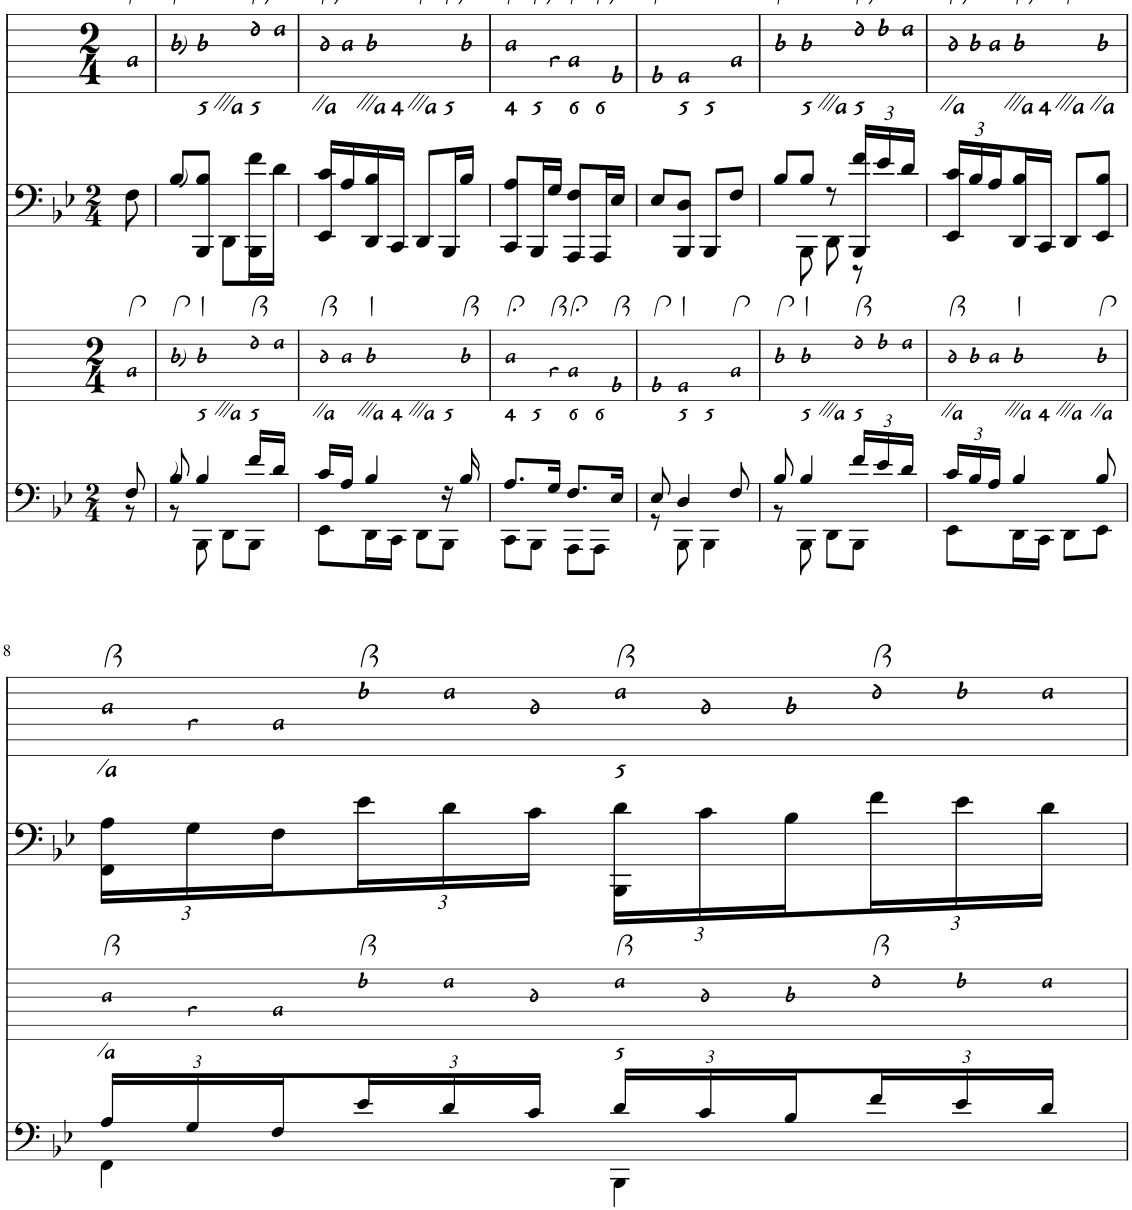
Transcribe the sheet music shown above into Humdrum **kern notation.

**kern	**kern	**kern	**kern
*part2	*part2	*part1	*part1
*staff4	*staff3	*staff2	*staff1
*I"Laute 13-chörig	*	*I"Laute 13-chörig	*
*stria5	*stria6	*	*stria6
*clefF4	*	*clefF4	*
*k[b-e-]	*k[b-e-]	*k[b-e-]	*k[b-e-]
*M2/4	*M2/4	*M2/4	*M2/4
=1	=1	=1	=1
*^	*^	*	*
8F/	8r	8F	8r	8F\	8F
=2	=2	=2	=2	=2	=2
8B-/	8r	8B-	8r	8B-/L	8B-L
4B-/	8BBB-\	4B-	8BBB-	8BBB-/ 8B-/J	8BBB-\ 8B-\J
.	8DD\L	.	8DDL	8DD\L	8DDL
16f/LL	8BBB-\J	16fLL	8BBB-J	16BBB-\ 16f\L	16BBB-\ 16f\L
16d/JJ	.	16dJJ	.	16d\JJ	16dJJ
=3	=3	=3	=3	=3	=3
16c/LL	8EE-\L	16cLL	8EE-XL	16EE-/ 16c/LL	16EE-\ 16c\LL
16A/JJ	.	16AJJ	.	16A/	16AJ
4B-/	16DD\L	4B-	16DDL	16DD/ 16B-/	16DD\ 16B-\L
.	16CC\JJ	.	16CCJJ	16CC/JJ	16CCJJ
.	8DD\L	.	8DDL	8DD/L	8DDL
16r	8BBB-\J	16r	8BBB-J	16BBB-/L	16BBB-L
16B-/	.	16B-	.	16B-/JJ	16B-JJ
=4	=4	=4	=4	=4	=4
8.A/L	8CC\L	8.AL	8CCL	8CC/ 8A/L	8CC\ 8A\L
.	8BBB-\J	.	8BBB-J	16BBB-/L	16BBB-L
16G/Jk	.	16GJk	.	16G/JJ	16GJJ
8.F/L	8AAA\L	8.FL	8AAAL	8AAA/ 8F/L	8AAA\ 8F\L
.	8AAA\J	.	8AAAJ	16AAA/L	16AAAL
16E-/Jk	.	16E-Jk	.	16E-/JJ	16E-JJ
=5	=5	=5	=5	=5	=5
8E-/	8r	8E-	8r	8E-/L	8E-L
4D/	8BBB-\	4D	8BBB-	8BBB-/ 8D/J	8BBB-\ 8D\J
.	4BBB-\	.	4BBB-	8BBB-/L	8BBB-L
8F/	.	8F	.	8F/J	8FJ
=6	=6	=6	=6	=6	=6
*	*	*	*	*^	*^
8B-/	8r	8B-	8r	8B-/L	8ryy	8B-L	8ryy
4B-/	8BBB-\	4B-	8BBB-	8B-/J	8BBB-\	8B-J	8BBB-
.	8DD\L	.	8DDL	8r	8DD\	8r	8DD
*Xbrackettup	*	*Xbrackettup	*	*Xbrackettup	*	*Xbrackettup	*
24f/LL	8BBB-\J	24fLL	8BBB-J	24BBB-/ 24f/LL	8r	24BBB-\ 24f\LL	8r
24e-/	.	24e-	.	24e-/	.	24e-	.
24d/JJ	.	24dJJ	.	24d/JJ	.	24dJJ	.
*	*	*	*	*v	*v	*	*
*	*	*	*	*	*v	*v
=7	=7	=7	=7	=7	=7
24c/LL	8EE-\L	24cLL	8EE-L	24EE-/ 24c/LL	24EE-\ 24c\LL
24B-/	.	24B-	.	24B-/	24B-
24A/JJ	.	24AJJ	.	24A/	24AJ
4B-/	16DD\L	4B-	16DDL	16DD/ 16B-/	16DD\ 16B-\L
.	16CC\JJ	.	16CCJJ	16CC/JJ	16CCJJ
.	8DD\L	.	8DDL	8DD/L	8DDL
8B-/	8EE-\J	8B-	8EE-J	8EE-/ 8B-/J	8EE-\ 8B-\J
!!LO:LB:g=z
=8	=8	=8	=8	=8	=8
24A/LL	4FF\	24ALL	4FF	24FF\ 24A\LL	24FF\ 24A\LL
24G/	.	24G	.	24G\	24G
24F/	.	24FJ	.	24F\	24FJ
24e-/	.	24e-L	.	24e-\	24e-L
24d/	.	24d	.	24d\	24d
24c/JJ	.	24cJJ	.	24c\JJ	24cJJ
24d/LL	4BBB-\	24dLL	4BBB-	24BBB-\ 24d\LL	24BBB-\ 24d\LL
24c/	.	24c	.	24c\	24c
24B-/	.	24B-J	.	24B-\	24B-J
24f/	.	24fL	.	24f\	24fL
24e-/	.	24e-	.	24e-\	24e-
24d/JJ	.	24dJJ	.	24d\JJ	24dJJ
*v	*v	*	*	*	*
*	*v	*v	*	*
=	=	=	=
*-	*-	*-	*-
